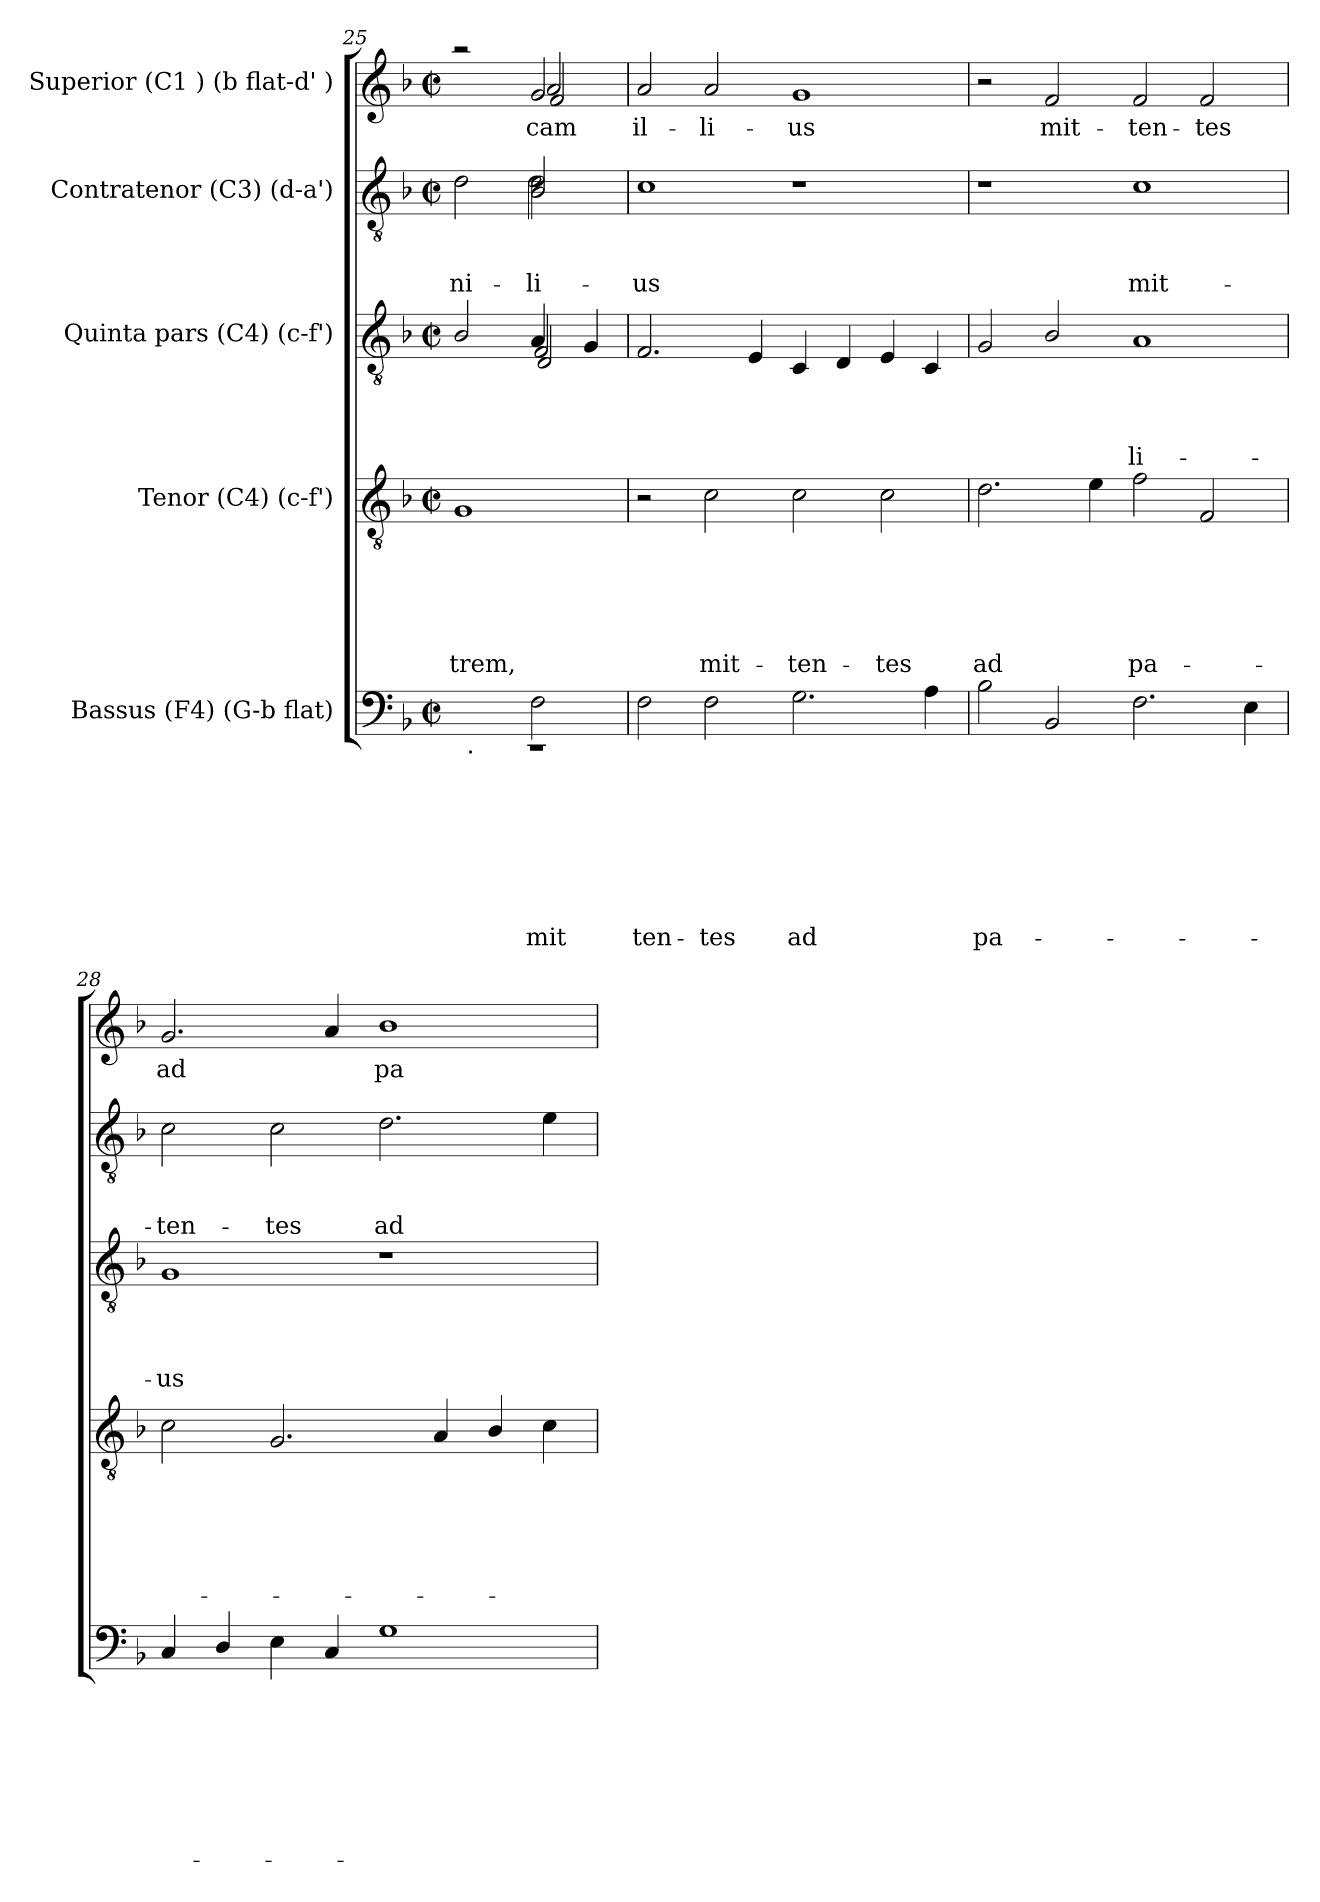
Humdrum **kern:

**kern	**text	**text	**text	**text	**text	**text	**text	**text	**kern	**text	**text	**text	**text	**text	**text	**kern	**text	**text	**text	**text	**kern	**text	**text	**text	**kern	**text
*part5	*part5	*part5	*part5	*part5	*part5	*part5	*part5	*part5	*part4	*part4	*part4	*part4	*part4	*part4	*part4	*part3	*part3	*part3	*part3	*part3	*part2	*part2	*part2	*part2	*part1	*part1
*staff5	*staff5	*staff5	*staff5	*staff5	*staff5	*staff5	*staff5	*staff5	*staff4	*staff4	*staff4	*staff4	*staff4	*staff4	*staff4	*staff3	*staff3	*staff3	*staff3	*staff3	*staff2	*staff2	*staff2	*staff2	*staff1	*staff1
*I"Bassus (F4) (G-b flat)	*	*	*	*	*	*	*	*	*I"Tenor (C4) (c-f')	*	*	*	*	*	*	*I"Quinta pars (C4) (c-f')	*	*	*	*	*I"Contratenor (C3) (d-a')	*	*	*	*I"Superior (C1 ) (b flat-d' )	*
!!LO:PB:g=z
*clefF4	*	*	*	*	*	*	*	*	*clefGv2	*	*	*	*	*	*	*clefGv2	*	*	*	*	*clefGv2	*	*	*	*clefG2	*
*k[b-]	*	*	*	*	*	*	*	*	*k[b-]	*	*	*	*	*	*	*k[b-]	*	*	*	*	*k[b-]	*	*	*	*k[b-]	*
*F:	*	*	*	*	*	*	*	*	*F:	*	*	*	*	*	*	*F:	*	*	*	*	*F:	*	*	*	*F:	*
*M2/2	*	*	*	*	*	*	*	*	*M2/2	*	*	*	*	*	*	*M2/2	*	*	*	*	*M2/2	*	*	*	*M2/2	*
*met(c|)	*	*	*	*	*	*	*	*	*met(c|)	*	*	*	*	*	*	*met(c|)	*	*	*	*	*met(c|)	*	*	*	*met(c|)	*
=25	=25	=25	=25	=25	=25	=25	=25	=25	=25	=25	=25	=25	=25	=25	=25	=25	=25	=25	=25	=25	=25	=25	=25	=25	=25	=25
*^	*	*	*	*	*	*	*	*	*	*	*	*	*	*	*	*	*	*	*	*	*	*	*	*	*	*
*	*^	*	*	*	*	*	*	*	*	*	*	*	*	*	*	*	*	*	*	*	*	*	*	*	*	*	*
!	!	!	!	!	!	!	!	!	!	!	!	!	!	!	!	!	!LO:LY:b	!	!	!	!	!	!	!	!	!LO:LY:b	!	!
*	*	*	*	*	*	*	*	*	*	*	*	*	*	*	*	*	*	*^	*	*	*	*	*^	*	*	*	*^	*
*	*	*	*	*	*	*	*	*	*	*	*	*	*	*	*	*	*	*	*^	*	*	*	*	*	*^	*	*	*	*	*^	*
32ryy	1rEE	2ryy	.	.	.	.	.	.	.	.	1G	.	.	.	.	.	-trem,	2B-/	2ryy	2ryy	.	.	.	.	2d\	2ryy	2ryy	.	.	-ni-	2raa	2ryy	2ryy	.
!LO:TX:b:t=.	!	!	!	!	!	!	!	!	!	!	!	!	!	!	!	!	!	!	!	!	!	!	!	!	!	!	!	!	!	!	!	!	!	!
2ryy	.	.	.	.	.	.	.	.	.	.	.	.	.	.	.	.	.	.	.	.	.	.	.	.	.	.	.	.	.	.	.	.	.	.
!	!	!	!	!	!	!	!	!	!	!LO:LY:b	!	!	!	!	!	!	!	!	!	!	!	!	!	!	!	!	!	!	!	!LO:LY:b	!	!	!	!
!	!	!	!	!	!	!	!	!	!	!	!	!	!	!	!	!	!	!	!	!	!	!	!	!	!	!	!	!	!	!LO:LY:b	!	!	!	!
!	!	!	!	!	!	!	!	!	!	!	!	!	!	!	!	!	!	!	!	!	!	!	!	!	!	!	!	!	!	!LO:LY:b	!	!	!	!LO:LY:b
!	!	!	!	!	!	!	!	!	!	!	!	!	!	!	!	!	!	!	!	!	!	!	!	!	!	!	!	!	!	!	!	!	!	!LO:LY:b
!	!	!	!	!	!	!	!	!	!	!	!	!	!	!	!	!	!	!	!	!	!	!	!	!	!	!	!	!	!	!	!	!	!	!LO:LY:b
.	.	2F\	.	.	.	.	.	.	.	mit-	.	.	.	.	.	.	.	4A/	2F/	2D/	.	.	.	.	2B-/	2d\	2d\	.	.	-li-	2g/	2a/	2f/	-cam
4...ryy	.	.	.	.	.	.	.	.	.	.	.	.	.	.	.	.	.	.	.	.	.	.	.	.	.	.	.	.	.	.	.	.	.	.
.	.	.	.	.	.	.	.	.	.	.	.	.	.	.	.	.	.	4G/	.	.	.	.	.	.	.	.	.	.	.	.	.	.	.	.
*	*	*	*	*	*	*	*	*	*	*	*	*	*	*	*	*	*	*v	*v	*v	*	*	*	*	*	*	*	*	*	*	*v	*v	*v	*
*v	*v	*v	*	*	*	*	*	*	*	*	*	*	*	*	*	*	*	*	*	*	*	*	*v	*v	*v	*	*	*	*	*
=26	=26	=26	=26	=26	=26	=26	=26	=26	=26	=26	=26	=26	=26	=26	=26	=26	=26	=26	=26	=26	=26	=26	=26	=26	=26	=26
!	!	!	!	!	!	!	!	!LO:LY:b	!	!	!	!	!	!	!	!	!	!	!	!	!	!	!	!LO:LY:b	!	!LO:LY:b
2F\	.	.	.	.	.	.	.	-ten-	2r	.	.	.	.	.	.	2.F/	.	.	.	.	1c	.	.	-us	2a/	il-
!	!	!	!	!	!	!	!	!LO:LY:b	!	!	!	!	!	!	!LO:LY:b	!	!	!	!	!	!	!	!	!	!	!LO:LY:b
2F\	.	.	.	.	.	.	.	-tes	2c\	.	.	.	.	.	mit-	.	.	.	.	.	.	.	.	.	2a/	-li-
.	.	.	.	.	.	.	.	.	.	.	.	.	.	.	.	4E/	.	.	.	.	.	.	.	.	.	.
!	!	!	!	!	!	!	!	!LO:LY:b	!	!	!	!	!	!	!LO:LY:b	!	!	!	!	!	!	!	!	!	!	!LO:LY:b
2.G\	.	.	.	.	.	.	.	ad	2c\	.	.	.	.	.	-ten-	4C/	.	.	.	.	1r	.	.	.	1g	-us
.	.	.	.	.	.	.	.	.	.	.	.	.	.	.	.	4D/	.	.	.	.	.	.	.	.	.	.
!	!	!	!	!	!	!	!	!	!	!	!	!	!	!	!LO:LY:b	!	!	!	!	!	!	!	!	!	!	!
.	.	.	.	.	.	.	.	.	2c\	.	.	.	.	.	-tes	4E/	.	.	.	.	.	.	.	.	.	.
4A\	.	.	.	.	.	.	.	.	.	.	.	.	.	.	.	4C/	.	.	.	.	.	.	.	.	.	.
=27	=27	=27	=27	=27	=27	=27	=27	=27	=27	=27	=27	=27	=27	=27	=27	=27	=27	=27	=27	=27	=27	=27	=27	=27	=27	=27
!	!	!	!	!	!	!	!	!LO:LY:b	!	!	!	!	!	!	!LO:LY:b	!	!	!	!	!	!	!	!	!	!	!
2B-\	.	.	.	.	.	.	.	pa-	2.d\	.	.	.	.	.	ad	2G/	.	.	.	.	1r	.	.	.	2r	.
!	!	!	!	!	!	!	!	!	!	!	!	!	!	!	!	!	!	!	!	!	!	!	!	!	!	!LO:LY:b
2BB-/	.	.	.	.	.	.	.	.	.	.	.	.	.	.	.	2B-/	.	.	.	.	.	.	.	.	2f/	mit-
.	.	.	.	.	.	.	.	.	4e\	.	.	.	.	.	.	.	.	.	.	.	.	.	.	.	.	.
!	!	!	!	!	!	!	!	!	!	!	!	!	!	!	!LO:LY:b	!	!	!	!	!LO:LY:b	!	!	!	!LO:LY:b	!	!LO:LY:b
2.F\	.	.	.	.	.	.	.	.	2f\	.	.	.	.	.	pa-	1A	.	.	.	-li-	1c	.	.	mit-	2f/	-ten-
!	!	!	!	!	!	!	!	!	!	!	!	!	!	!	!	!	!	!	!	!	!	!	!	!	!	!LO:LY:b
.	.	.	.	.	.	.	.	.	2F/	.	.	.	.	.	.	.	.	.	.	.	.	.	.	.	2f/	-tes
4E\	.	.	.	.	.	.	.	.	.	.	.	.	.	.	.	.	.	.	.	.	.	.	.	.	.	.
=28	=28	=28	=28	=28	=28	=28	=28	=28	=28	=28	=28	=28	=28	=28	=28	=28	=28	=28	=28	=28	=28	=28	=28	=28	=28	=28
!	!	!	!	!	!	!	!	!	!	!	!	!	!	!	!	!	!	!	!	!LO:LY:b	!	!	!	!LO:LY:b	!	!LO:LY:b
4C/	.	.	.	.	.	.	.	.	2c\	.	.	.	.	.	.	1G	.	.	.	-us	2c\	.	.	-ten-	2.g/	ad
4D/	.	.	.	.	.	.	.	.	.	.	.	.	.	.	.	.	.	.	.	.	.	.	.	.	.	.
!	!	!	!	!	!	!	!	!	!	!	!	!	!	!	!	!	!	!	!	!	!	!	!	!LO:LY:b	!	!
4E\	.	.	.	.	.	.	.	.	2.G/	.	.	.	.	.	.	.	.	.	.	.	2c\	.	.	-tes	.	.
4C/	.	.	.	.	.	.	.	.	.	.	.	.	.	.	.	.	.	.	.	.	.	.	.	.	4a/	.
!	!	!	!	!	!	!	!	!	!	!	!	!	!	!	!	!	!	!	!	!	!	!	!	!LO:LY:b	!	!LO:LY:b
1G	.	.	.	.	.	.	.	.	.	.	.	.	.	.	.	1r	.	.	.	.	2.d\	.	.	ad	1b-	pa-
.	.	.	.	.	.	.	.	.	4A/	.	.	.	.	.	.	.	.	.	.	.	.	.	.	.	.	.
.	.	.	.	.	.	.	.	.	4B-/	.	.	.	.	.	.	.	.	.	.	.	.	.	.	.	.	.
.	.	.	.	.	.	.	.	.	4c\	.	.	.	.	.	.	.	.	.	.	.	4e\	.	.	.	.	.
=	=	=	=	=	=	=	=	=	=	=	=	=	=	=	=	=	=	=	=	=	=	=	=	=	=	=
*-	*-	*-	*-	*-	*-	*-	*-	*-	*-	*-	*-	*-	*-	*-	*-	*-	*-	*-	*-	*-	*-	*-	*-	*-	*-	*-
